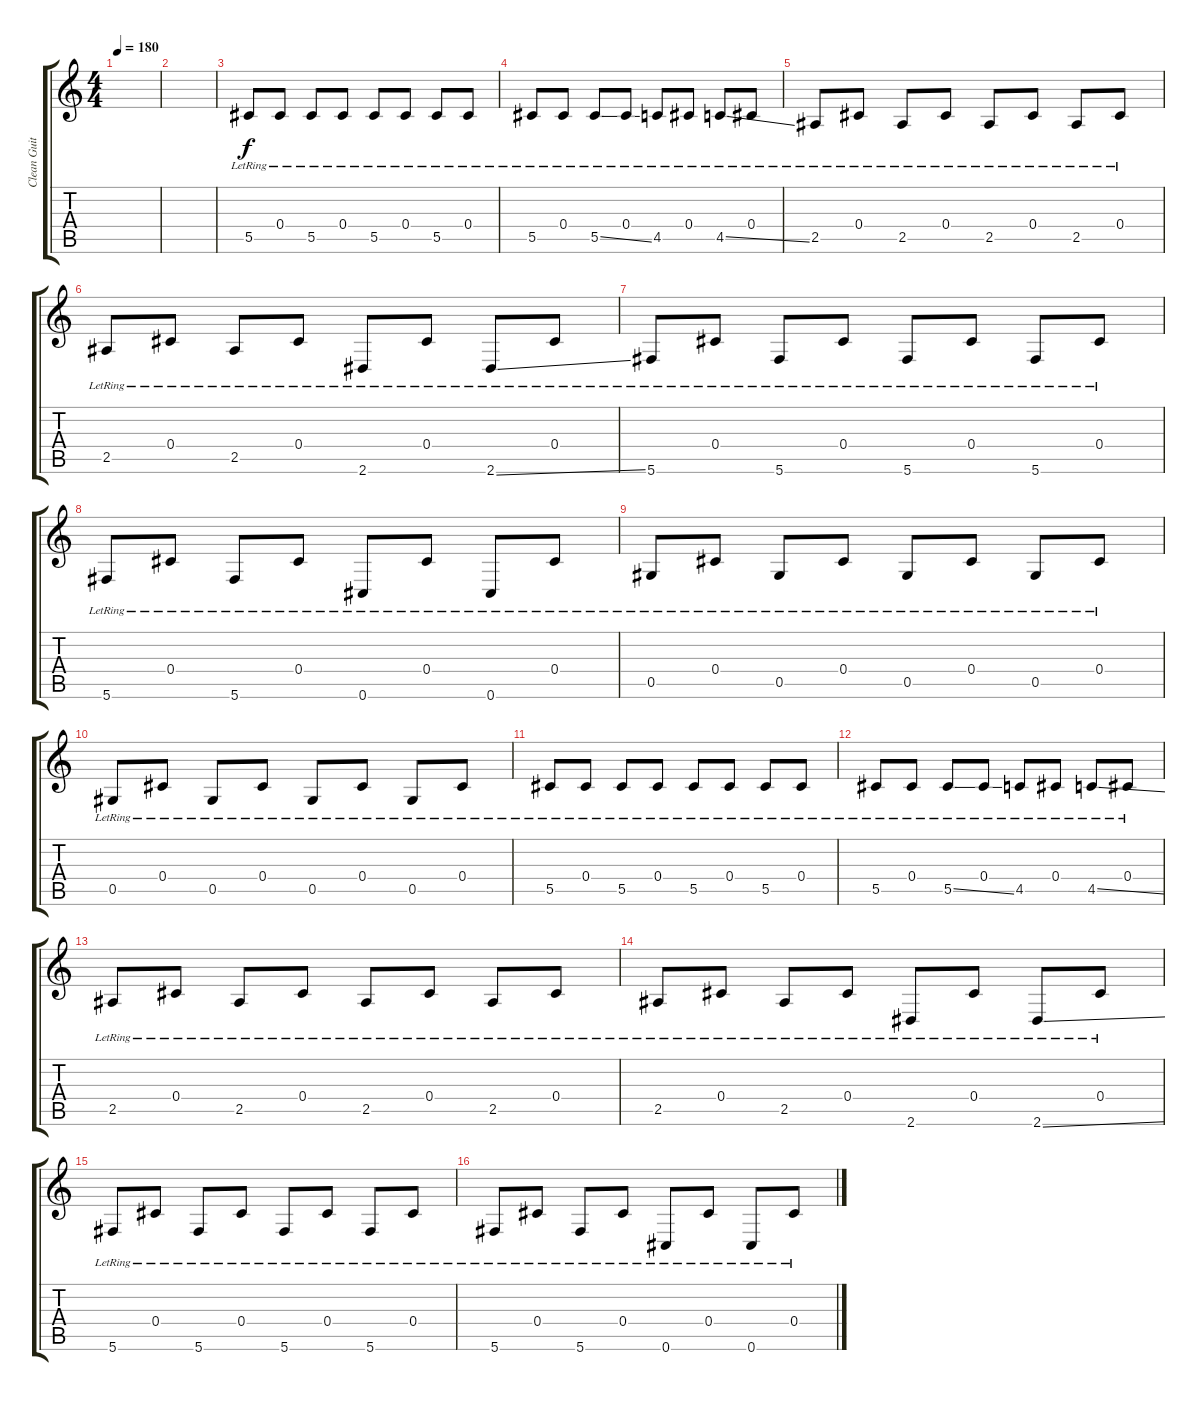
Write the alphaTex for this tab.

\track ("Clean Guitar 1" "Clean Guit") {instrument electricguitarjazz}
\staff {score tabs}
\tuning (Eb4 Bb3 Gb3 Db3 Ab2 Db2) {hide}
\ts (4 4)
\tempo 180
\clef g2
\ks c
|
|
5.5{lr}.8 0.4{lr}.8 5.5{lr}.8 0.4{lr}.8 5.5{lr}.8 0.4{lr}.8 5.5{lr}.8 0.4{lr}.8 |
5.5{lr}.8 0.4{lr}.8 5.5{ss lr}.8 0.4{lr}.8 4.5{lr}.8 0.4{lr}.8 4.5{ss lr}.8 0.4{lr}.8 |
2.5{lr}.8 0.4{lr}.8 2.5{lr}.8 0.4{lr}.8 2.5{lr}.8 0.4{lr}.8 2.5{lr}.8 0.4{lr}.8 |
2.5{lr}.8 0.4{lr}.8 2.5{lr}.8 0.4{lr}.8 2.6{lr}.8 0.4{lr}.8 2.6{ss lr}.8 0.4{lr}.8 |
5.6{lr}.8 0.4{lr}.8 5.6{lr}.8 0.4{lr}.8 5.6{lr}.8 0.4{lr}.8 5.6{lr}.8 0.4{lr}.8 |
5.6{lr}.8 0.4{lr}.8 5.6{lr}.8 0.4{lr}.8 0.6{lr}.8 0.4{lr}.8 0.6{lr}.8 0.4{lr}.8 |
0.5{lr}.8 0.4{lr}.8 0.5{lr}.8 0.4{lr}.8 0.5{lr}.8 0.4{lr}.8 0.5{lr}.8 0.4{lr}.8 |
0.5{lr}.8 0.4{lr}.8 0.5{lr}.8 0.4{lr}.8 0.5{lr}.8 0.4{lr}.8 0.5{lr}.8 0.4{lr}.8 |
5.5{lr}.8 0.4{lr}.8 5.5{lr}.8 0.4{lr}.8 5.5{lr}.8 0.4{lr}.8 5.5{lr}.8 0.4{lr}.8 |
5.5{lr}.8 0.4{lr}.8 5.5{ss lr}.8 0.4{lr}.8 4.5{lr}.8 0.4{lr}.8 4.5{ss lr}.8 0.4{lr}.8 |
2.5{lr}.8 0.4{lr}.8 2.5{lr}.8 0.4{lr}.8 2.5{lr}.8 0.4{lr}.8 2.5{lr}.8 0.4{lr}.8 |
2.5{lr}.8 0.4{lr}.8 2.5{lr}.8 0.4{lr}.8 2.6{lr}.8 0.4{lr}.8 2.6{ss lr}.8 0.4{lr}.8 |
5.6{lr}.8 0.4{lr}.8 5.6{lr}.8 0.4{lr}.8 5.6{lr}.8 0.4{lr}.8 5.6{lr}.8 0.4{lr}.8 |
5.6{lr}.8 0.4{lr}.8 5.6{lr}.8 0.4{lr}.8 0.6{lr}.8 0.4{lr}.8 0.6{lr}.8 0.4{lr}.8
